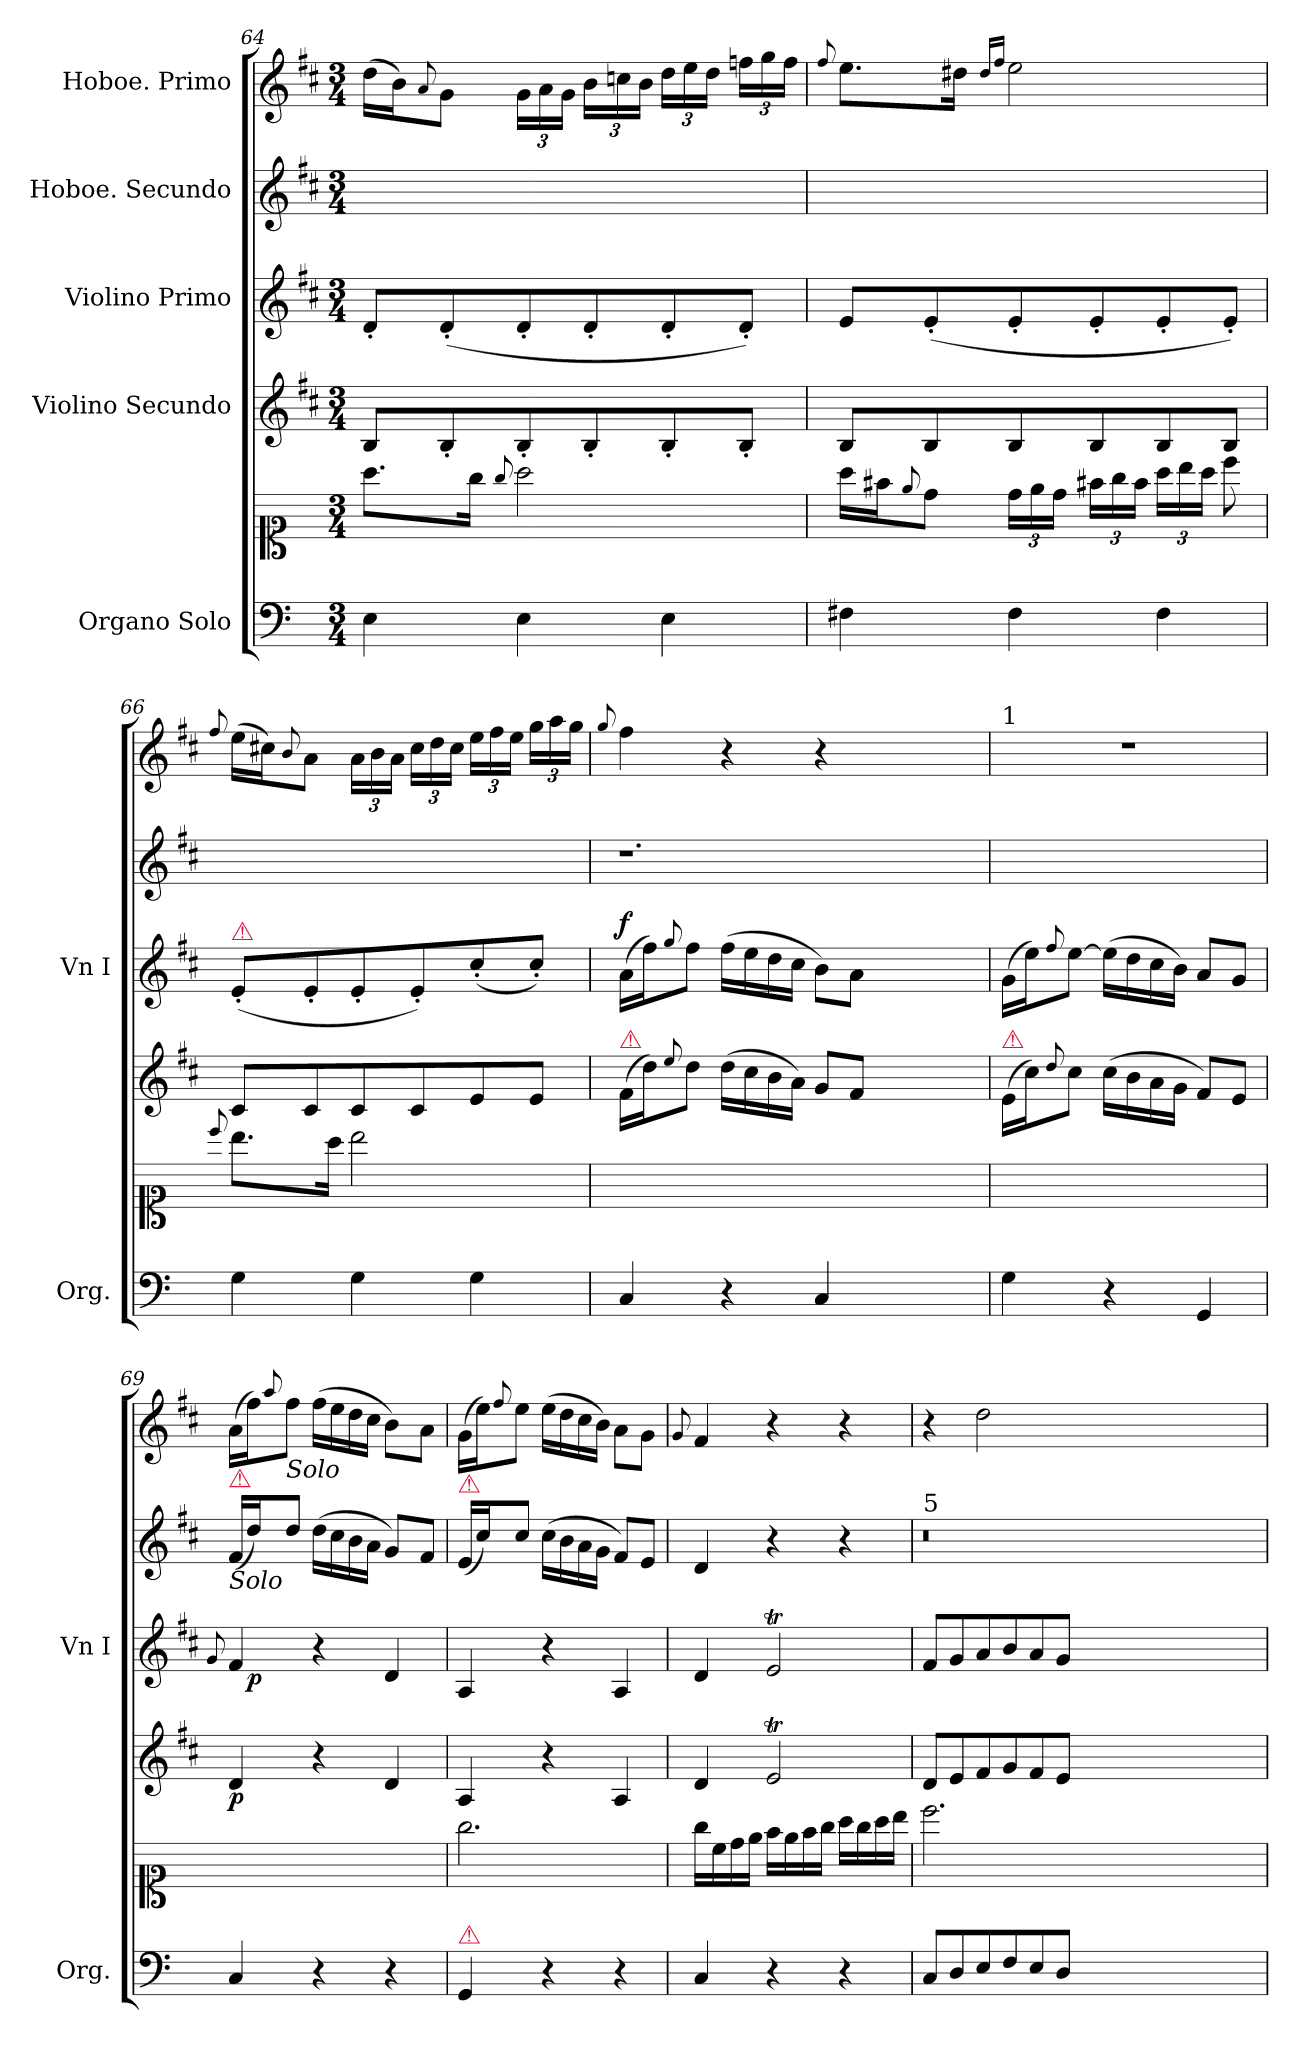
**kern	**kern	**kern	**dynam	**kern	**dynam	**kern	**kern
*part5	*part5	*part4	*part4	*part3	*part3	*part2	*part1
*staff6	*staff5	*staff4	*staff4	*staff3	*staff3	*staff2	*staff1
*I"Organo Solo	*	*I"Violino Secundo	*	*I"Violino Primo	*	*I"Hoboe. Secundo	*I"Hoboe. Primo
*I'Org.	*	*	*	*I'Vn I	*	*	*
*clefF4	*clefC1	*clefG2	*	*clefG2	*	*clefG2	*clefG2
*ITrd-1c-2	*ITrd-1c-2	*	*	*	*	*	*
*k[f#c#]	*k[f#c#]	*k[f#c#]	*	*k[f#c#]	*	*k[f#c#]	*k[f#c#]
*	*	*D:	*	*D:	*	*D:	*D:
*M3/4	*M3/4	*M3/4	*	*M3/4	*	*M3/4	*M3/4
=64	=64	=64	=64	=64	=64	=64	=64
4F#\	8.bb\L	8B/L	.	8d'/L	.	2.ryy	(16dd\LL
.	.	.	.	.	.	.	16b\J)
.	.	.	.	.	.	.	8qqa/
.	.	8B'/	.	(8d'/	.	.	8g\J
.	16aa\Jk	.	.	.	.	.	.
.	8qqaa/	.	.	.	.	.	.
4F#\	2bb\	8B'/	.	8d'/	.	.	24g\LL
.	.	.	.	.	.	.	24a\
.	.	.	.	.	.	.	24g\JJ
.	.	8B'/	.	8d'/	.	.	24b\LL
.	.	.	.	.	.	.	24ccn\
.	.	.	.	.	.	.	24b\JJ
4F#\	.	8B'/	.	8d'/	.	.	24dd\LL
.	.	.	.	.	.	.	24ee\
.	.	.	.	.	.	.	24dd\JJ
.	.	8B'/J	.	8d'/J)	.	.	24ffn\LL
.	.	.	.	.	.	.	24gg\
.	.	.	.	.	.	.	24ff\JJ
=65	=65	=65	=65	=65	=65	=65	=65
.	.	.	.	.	.	.	8qqff#/
4G#X\	16bb\LL	8B/L	.	8e/L	.	2.ryy	8.ee\L
.	16gg#X\J	.	.	.	.	.	.
.	8qqff#/	.	.	.	.	.	.
.	8ee\J	8B/	.	(8e'/	.	.	.
.	.	.	.	.	.	.	16dd#X\Jk
.	.	.	.	.	.	.	16qqdd#/LL
.	.	.	.	.	.	.	16qqff#/JJ
4G#\	24ee\LL	8B/	.	8e'/	.	.	2ee\
.	24ff#\	.	.	.	.	.	.
.	24ee\JJ	.	.	.	.	.	.
.	24gg#X\LL	8B/	.	8e'/	.	.	.
.	24aa\	.	.	.	.	.	.
.	24gg#\JJ	.	.	.	.	.	.
4G#\	24bb\LL	8B/	.	8e'/	.	.	.
.	24ccc#\	.	.	.	.	.	.
.	24bb\JJ	.	.	.	.	.	.
.	8ddd\	8B/J	.	8e'/J)	.	.	.
=66	=66	=66	=66	=66	=66	=66	=66
.	8qqddd/	.	.	.	.	.	8qqff#/
!	!	!	!	!LO:TX:a:color=crimson:t=⚠	!	!	!
4A\	8.ccc#\L	8c#/L	.	(8e'/L	.	2.ryy	(16ee\LL
.	.	.	.	.	.	.	16cc#X\J)
.	.	.	.	.	.	.	8qqb/
.	.	8c#/	.	8e'/	.	.	8a\J
.	16bb\Jk	.	.	.	.	.	.
4A\	2ccc#\	8c#/	.	8e'/	.	.	24a\LL
.	.	.	.	.	.	.	24b\
.	.	.	.	.	.	.	24a\JJ
.	.	8c#/	.	8e'/)	.	.	24cc#\LL
.	.	.	.	.	.	.	24dd\
.	.	.	.	.	.	.	24cc#\JJ
4A\	.	8e/	.	(8cc#'\	.	.	24ee\LL
.	.	.	.	.	.	.	24ff#\
.	.	.	.	.	.	.	24ee\JJ
.	.	8e/J	.	8cc#'\J)	.	.	24gg\LL
.	.	.	.	.	.	.	24aa\
.	.	.	.	.	.	.	24gg\JJ
=67	=67	=67	=67	=67	=67	=67	=67
.	.	.	.	.	.	.	8qqgg/
!	!	!LO:TX:a:color=crimson:t=⚠	!	!	!	!	!
!	!	!	!	!	!LO:DY:a	!	!
4D/	2.ryy	(16f#/LL	.	(16a\LL	f	1.r	4ff#\
.	.	16dd\J)	.	16ff#\J)	.	.	.
.	.	8qqee/	.	8qqgg/	.	.	.
.	.	8dd\J	.	8ff#\J	.	.	.
4r	.	(16dd\LL	.	(16ff#\LL	.	.	4r
.	.	16cc#\	.	16ee\	.	.	.
.	.	16b\	.	16dd\	.	.	.
.	.	16a\JJ)	.	16cc#\JJ	.	.	.
4D/	.	8g/L	.	8b\L)	.	.	4r
.	.	8f#/J	.	8a\J	.	.	.
2.ryy	2.ryy	2.ryy	.	2.ryy	.	.	2.ryy
=68	=68	=68	=68	=68	=68	=68	=68
!	!	!	!	!	!	!	!LO:TX:a:t=1
!	!	!LO:TX:a:color=crimson:t=⚠	!	!	!	!	!
4A\	2.ryy	(16e/LL	.	(16g\LL	.	2.ryy	2.r
.	.	16cc#\J)	.	16ee\J)	.	.	.
.	.	8qqdd/	.	8qqff#/	.	.	.
.	.	8cc#\J	.	[8ee\J	.	.	.
4r	.	(16cc#\LL	.	(16ee\LL]	.	.	.
.	.	16b\	.	16dd\	.	.	.
.	.	16a\	.	16cc#\	.	.	.
.	.	16g\JJ	.	16b\JJ)	.	.	.
4AA/	.	8f#/L)	.	8a/L	.	.	.
.	.	8e/J	.	8g/J	.	.	.
=69	=69	=69	=69	=69	=69	=69	=69
.	.	.	.	8qqg/	.	.	.
*	*	*	*	*^	*	*	*
!	!	!	!	!	!	!	!LO:TX:a:color=crimson:t=⚠	!
!	!	!	!	!	!	!	!LO:TX:b:i:t=Solo	!
4D/	2.ryy	4d/	p	4f#/	16ryy	.	(16f#/LL	(16a\LL
.	.	.	.	.	2ryy	p	16dd\J)	16ff#\J)
.	.	.	.	.	.	.	.	8qqaa/
!	!	!	!	!	!	!	!	!LO:TX:b:i:t=Solo
.	.	.	.	.	.	.	8dd/J	8ff#\J
4r	.	4r	.	4r	.	.	(16dd\LL	(16ff#\LL
.	.	.	.	.	.	.	16cc#\	16ee\
.	.	.	.	.	.	.	16b\	16dd\
.	.	.	.	.	.	.	16a\JJ	16cc#\JJ
4r	.	4d/	.	4d/	.	.	8g/L)	8b\L)
.	.	.	.	.	8.ryy	.	.	.
.	.	.	.	.	.	.	8f#/J	8a\J
=70	=70	=70	=70	=70	=70	=70	=70	=70
!	!	!	!	!	!	!	!LO:TX:a:color=crimson:t=⚠	!
!LO:TX:a:color=crimson:t=⚠	!	!	!	!	!	!	!	!
*	*	*	*	*v	*v	*	*	*
4AA/	2.aa\	4A/	.	4A/	.	(16e/LL	(16g\LL
.	.	.	.	.	.	16cc#\J)	16ee\J)
.	.	.	.	.	.	.	8qqff#/
.	.	.	.	.	.	8cc#/J	8ee\J
4r	.	4r	.	4r	.	(16cc#\LL	(16ee\LL
.	.	.	.	.	.	16b\	16dd\
.	.	.	.	.	.	16a\	16cc#\
.	.	.	.	.	.	16g\JJ	16b\JJ)
4r	.	4A/	.	4A/	.	8f#/L)	8a\L
.	.	.	.	.	.	8e/J	8g\J
=71	=71	=71	=71	=71	=71	=71	=71
.	.	.	.	.	.	.	8qqg/
4D/	16aa\LL	4d/	.	4d/	.	4d/	4f#/
.	16dd\	.	.	.	.	.	.
.	16ee\	.	.	.	.	.	.
.	16ff#\JJ	.	.	.	.	.	.
4r	16gg\LL	2eT/	.	2eT/	.	4r	4r
.	16ff#\	.	.	.	.	.	.
.	16gg\	.	.	.	.	.	.
.	16aa\JJ	.	.	.	.	.	.
4r	16bb\LL	.	.	.	.	4r	4r
.	16aa\	.	.	.	.	.	.
.	16bb\	.	.	.	.	.	.
.	16ccc#\JJ	.	.	.	.	.	.
=72	=72	=72	=72	=72	=72	=72	=72
!	!	!	!	!	!	!LO:TX:a:t=5	!
8D/L	2.ddd\	8d/L	.	8f#/L	.	0.r	4r
8E/	.	8e/	.	8g/	.	.	.
8F#/	.	8f#/	.	8a/	.	.	2dd\
8G/	.	8g/	.	8b/	.	.	.
8F#/	.	8f#/	.	8a/	.	.	.
8E/J	.	8e/J	.	8g/J	.	.	.
0ryy	0ryy	0ryy	.	0ryy	.	.	0ryy
4ryy	4ryy	4ryy	.	4ryy	.	.	4ryy
=	=	=	=	=	=	=	=
*-	*-	*-	*-	*-	*-	*-	*-
